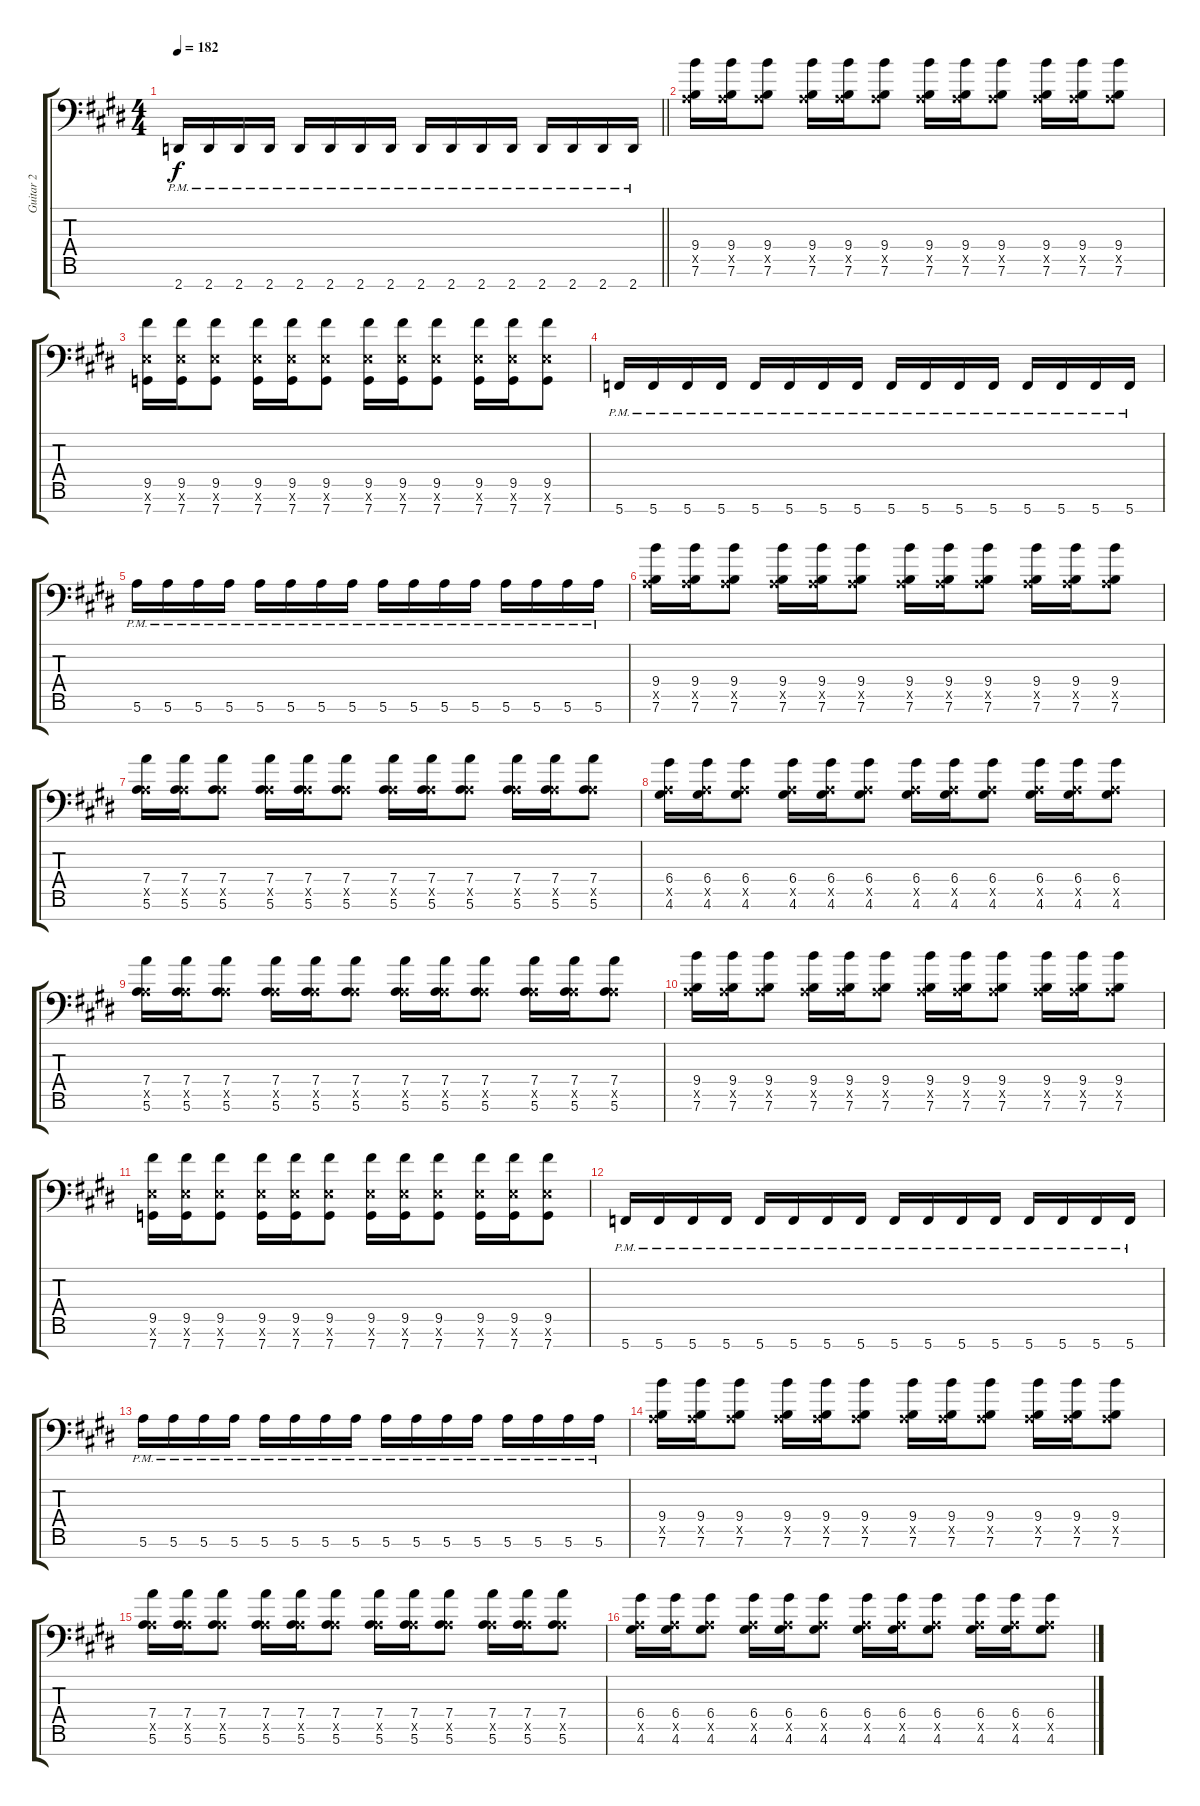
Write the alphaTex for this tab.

\track ("Guitar 2" "Guitar 2") {instrument distortionguitar}
\staff {score tabs}
\tuning (E4 B3 G3 D3 A2 E2 C-1) {hide}
\ts (4 4)
\tempo 182
\clef f4
\barLineRight lightlight
\ks c#minor
2.7{pm}.16{dy f} 2.7{pm}.16 2.7{pm}.16 2.7{pm}.16 2.7{pm}.16 2.7{pm}.16 2.7{pm}.16 2.7{pm}.16 2.7{pm}.16 2.7{pm}.16 2.7{pm}.16 2.7{pm}.16 2.7{pm}.16 2.7{pm}.16 2.7{pm}.16 2.7{pm}.16 |
(9.4 0.5{x} 7.6).16 (9.4 0.5{x} 7.6).16 (9.4 0.5{x} 7.6).8 (9.4 0.5{x} 7.6).16 (9.4 0.5{x} 7.6).16 (9.4 0.5{x} 7.6).8 (9.4 0.5{x} 7.6).16 (9.4 0.5{x} 7.6).16 (9.4 0.5{x} 7.6).8 (9.4 0.5{x} 7.6).16 (9.4 0.5{x} 7.6).16 (9.4 0.5{x} 7.6).8 |
(9.5 0.6{x} 7.7).16 (9.5 0.6{x} 7.7).16 (9.5 0.6{x} 7.7).8 (9.5 0.6{x} 7.7).16 (9.5 0.6{x} 7.7).16 (9.5 0.6{x} 7.7).8 (9.5 0.6{x} 7.7).16 (9.5 0.6{x} 7.7).16 (9.5 0.6{x} 7.7).8 (9.5 0.6{x} 7.7).16 (9.5 0.6{x} 7.7).16 (9.5 0.6{x} 7.7).8 |
5.7{pm}.16 5.7{pm}.16 5.7{pm}.16 5.7{pm}.16 5.7{pm}.16 5.7{pm}.16 5.7{pm}.16 5.7{pm}.16 5.7{pm}.16 5.7{pm}.16 5.7{pm}.16 5.7{pm}.16 5.7{pm}.16 5.7{pm}.16 5.7{pm}.16 5.7{pm}.16 |
5.6{pm}.16 5.6{pm}.16 5.6{pm}.16 5.6{pm}.16 5.6{pm}.16 5.6{pm}.16 5.6{pm}.16 5.6{pm}.16 5.6{pm}.16 5.6{pm}.16 5.6{pm}.16 5.6{pm}.16 5.6{pm}.16 5.6{pm}.16 5.6{pm}.16 5.6{pm}.16 |
(9.4 0.5{x} 7.6).16 (9.4 0.5{x} 7.6).16 (9.4 0.5{x} 7.6).8 (9.4 0.5{x} 7.6).16 (9.4 0.5{x} 7.6).16 (9.4 0.5{x} 7.6).8 (9.4 0.5{x} 7.6).16 (9.4 0.5{x} 7.6).16 (9.4 0.5{x} 7.6).8 (9.4 0.5{x} 7.6).16 (9.4 0.5{x} 7.6).16 (9.4 0.5{x} 7.6).8 |
(7.4 0.5{x} 5.6).16 (7.4 0.5{x} 5.6).16 (7.4 0.5{x} 5.6).8 (7.4 0.5{x} 5.6).16 (7.4 0.5{x} 5.6).16 (7.4 0.5{x} 5.6).8 (7.4 0.5{x} 5.6).16 (7.4 0.5{x} 5.6).16 (7.4 0.5{x} 5.6).8 (7.4 0.5{x} 5.6).16 (7.4 0.5{x} 5.6).16 (7.4 0.5{x} 5.6).8 |
(6.4 0.5{x} 4.6).16 (6.4 0.5{x} 4.6).16 (6.4 0.5{x} 4.6).8 (6.4 0.5{x} 4.6).16 (6.4 0.5{x} 4.6).16 (6.4 0.5{x} 4.6).8 (6.4 0.5{x} 4.6).16 (6.4 0.5{x} 4.6).16 (6.4 0.5{x} 4.6).8 (6.4 0.5{x} 4.6).16 (6.4 0.5{x} 4.6).16 (6.4 0.5{x} 4.6).8 |
(7.4 0.5{x} 5.6).16 (7.4 0.5{x} 5.6).16 (7.4 0.5{x} 5.6).8 (7.4 0.5{x} 5.6).16 (7.4 0.5{x} 5.6).16 (7.4 0.5{x} 5.6).8 (7.4 0.5{x} 5.6).16 (7.4 0.5{x} 5.6).16 (7.4 0.5{x} 5.6).8 (7.4 0.5{x} 5.6).16 (7.4 0.5{x} 5.6).16 (7.4 0.5{x} 5.6).8 |
(9.4 0.5{x} 7.6).16 (9.4 0.5{x} 7.6).16 (9.4 0.5{x} 7.6).8 (9.4 0.5{x} 7.6).16 (9.4 0.5{x} 7.6).16 (9.4 0.5{x} 7.6).8 (9.4 0.5{x} 7.6).16 (9.4 0.5{x} 7.6).16 (9.4 0.5{x} 7.6).8 (9.4 0.5{x} 7.6).16 (9.4 0.5{x} 7.6).16 (9.4 0.5{x} 7.6).8 |
(9.5 0.6{x} 7.7).16 (9.5 0.6{x} 7.7).16 (9.5 0.6{x} 7.7).8 (9.5 0.6{x} 7.7).16 (9.5 0.6{x} 7.7).16 (9.5 0.6{x} 7.7).8 (9.5 0.6{x} 7.7).16 (9.5 0.6{x} 7.7).16 (9.5 0.6{x} 7.7).8 (9.5 0.6{x} 7.7).16 (9.5 0.6{x} 7.7).16 (9.5 0.6{x} 7.7).8 |
5.7{pm}.16 5.7{pm}.16 5.7{pm}.16 5.7{pm}.16 5.7{pm}.16 5.7{pm}.16 5.7{pm}.16 5.7{pm}.16 5.7{pm}.16 5.7{pm}.16 5.7{pm}.16 5.7{pm}.16 5.7{pm}.16 5.7{pm}.16 5.7{pm}.16 5.7{pm}.16 |
5.6{pm}.16 5.6{pm}.16 5.6{pm}.16 5.6{pm}.16 5.6{pm}.16 5.6{pm}.16 5.6{pm}.16 5.6{pm}.16 5.6{pm}.16 5.6{pm}.16 5.6{pm}.16 5.6{pm}.16 5.6{pm}.16 5.6{pm}.16 5.6{pm}.16 5.6{pm}.16 |
(9.4 0.5{x} 7.6).16 (9.4 0.5{x} 7.6).16 (9.4 0.5{x} 7.6).8 (9.4 0.5{x} 7.6).16 (9.4 0.5{x} 7.6).16 (9.4 0.5{x} 7.6).8 (9.4 0.5{x} 7.6).16 (9.4 0.5{x} 7.6).16 (9.4 0.5{x} 7.6).8 (9.4 0.5{x} 7.6).16 (9.4 0.5{x} 7.6).16 (9.4 0.5{x} 7.6).8 |
(7.4 0.5{x} 5.6).16 (7.4 0.5{x} 5.6).16 (7.4 0.5{x} 5.6).8 (7.4 0.5{x} 5.6).16 (7.4 0.5{x} 5.6).16 (7.4 0.5{x} 5.6).8 (7.4 0.5{x} 5.6).16 (7.4 0.5{x} 5.6).16 (7.4 0.5{x} 5.6).8 (7.4 0.5{x} 5.6).16 (7.4 0.5{x} 5.6).16 (7.4 0.5{x} 5.6).8 |
(6.4 0.5{x} 4.6).16 (6.4 0.5{x} 4.6).16 (6.4 0.5{x} 4.6).8 (6.4 0.5{x} 4.6).16 (6.4 0.5{x} 4.6).16 (6.4 0.5{x} 4.6).8 (6.4 0.5{x} 4.6).16 (6.4 0.5{x} 4.6).16 (6.4 0.5{x} 4.6).8 (6.4 0.5{x} 4.6).16 (6.4 0.5{x} 4.6).16 (6.4 0.5{x} 4.6).8
